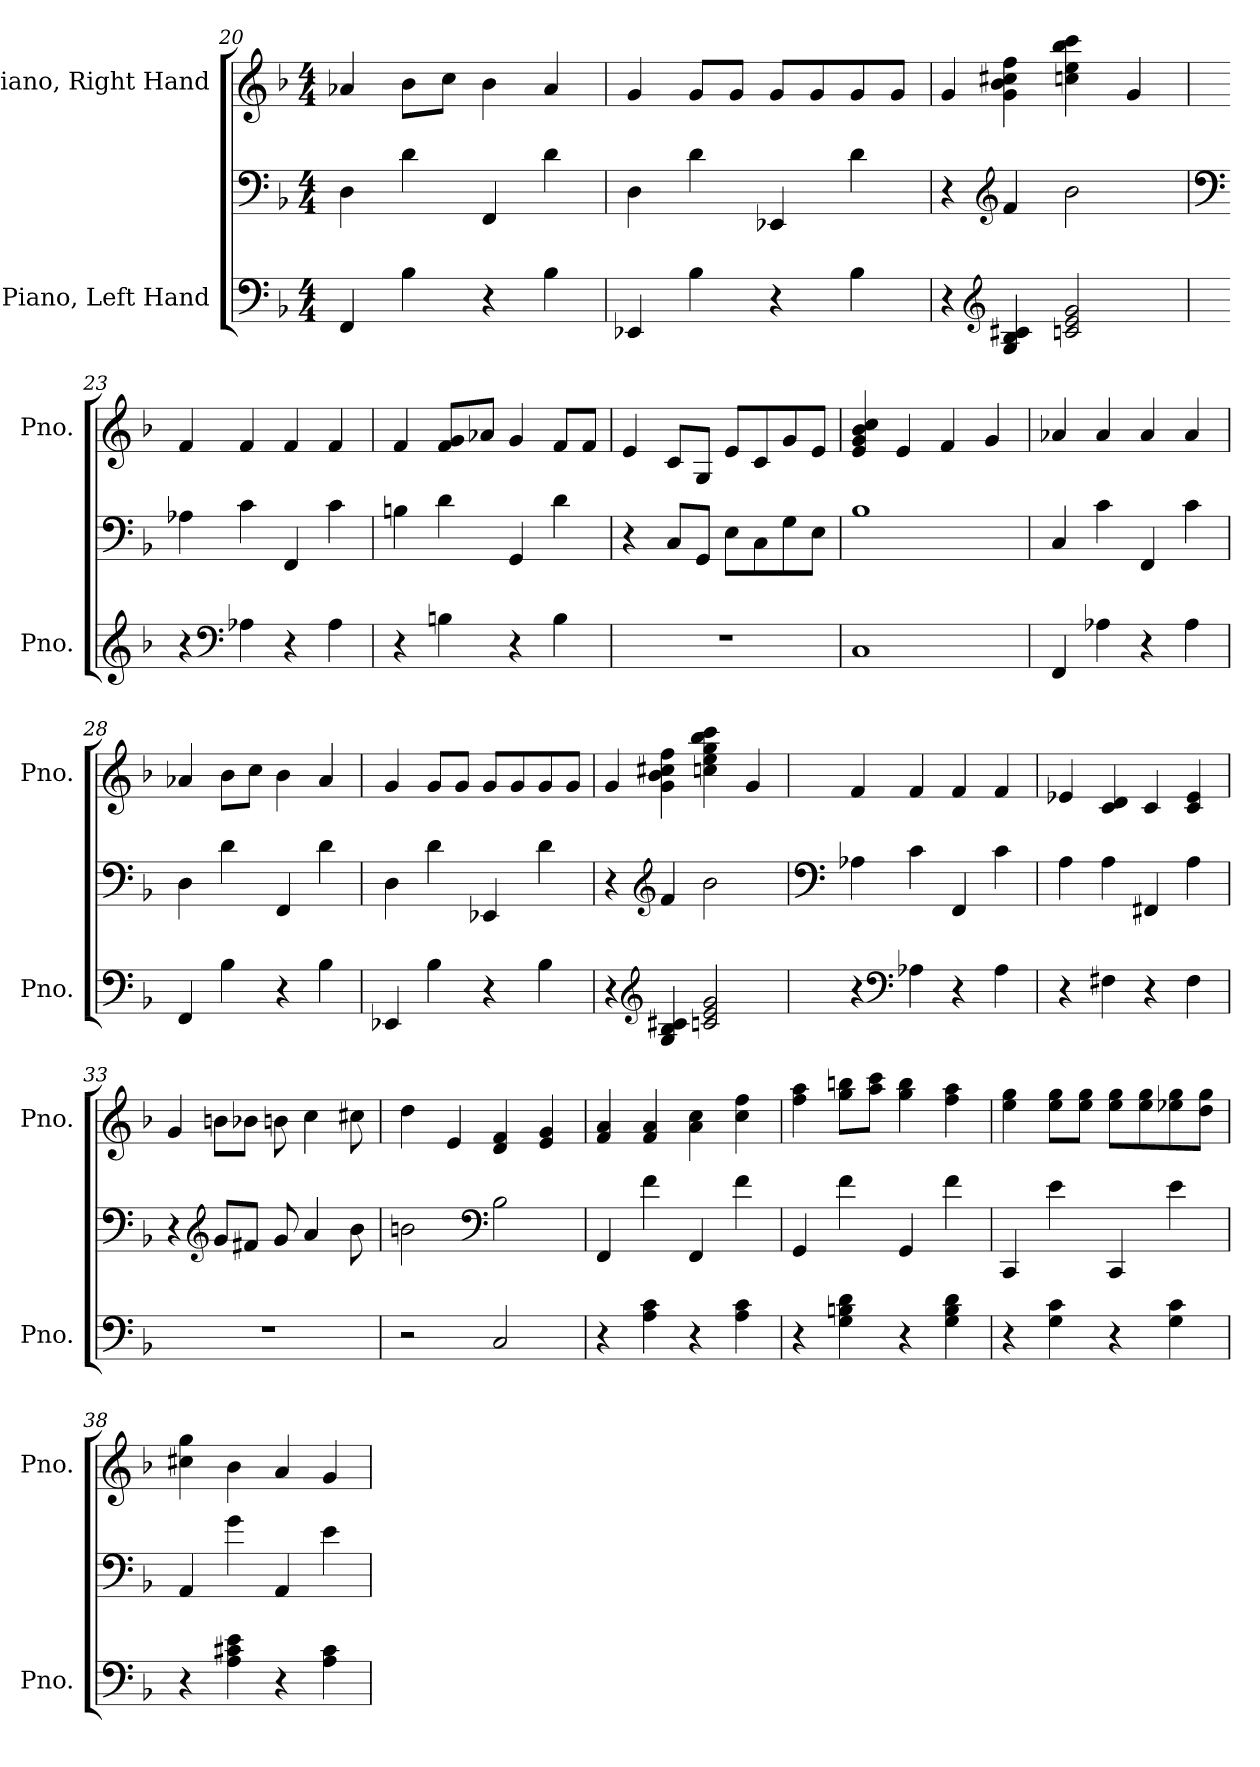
**kern	**kern	**kern
*part2	*part2	*part1
*staff3	*staff2	*staff1
*I"Piano, Left Hand	*	*I"Piano, Right Hand
*I'Pno.	*	*I'Pno.
!!LO:PB:g=z
*clefF4	*clefF4	*clefG2
*k[b-]	*k[b-]	*k[b-]
*M4/4	*M4/4	*M4/4
=20	=20	=20
4FF/	4D\	4a-X/
4B-\	4d\	8b-\L
.	.	8cc\J
4r	4FF/	4b-\
4B-\	4d\	4a-/
=21	=21	=21
4EE-X/	4D\	4g/
4B-\	4d\	8g/L
.	.	8g/J
4r	4EE-X/	8g/L
.	.	8g/
4B-\	4d\	8g/
.	.	8g/J
=22	=22	=22
4r	4r	4g/
*clefG2	*clefG2	*
4G/ 4B-/ 4c#X/	4f/	4g\ 4b-\ 4cc#X\ 4ff\
2cn/ 2e/ 2g/	2b-\	4ccn\ 4ee\ 4bb-\ 4ccc\
.	.	4g/
=23	=23	=23
*	*clefF4	*
4r	4A-X\	4f/
*clefF4	*	*
4A-X\	4c\	4f/
4r	4FF/	4f/
4A-\	4c\	4f/
=24	=24	=24
4r	4Bn\	4f/
4Bn\	4d\	8f/ 8g/L
.	.	8a-X/J
4r	4GG/	4g/
4B\	4d\	8f/L
.	.	8f/J
!!LO:LB:g=z
=25	=25	=25
1r	4r	4e/
.	8C/L	8c/L
.	8GG/J	8G/J
.	8E\L	8e/L
.	8C\	8c/
.	8G\	8g/
.	8E\J	8e/J
=26	=26	=26
1C	1B-	4e/ 4g/ 4b-/ 4cc/
.	.	4e/
.	.	4f/
.	.	4g/
=27	=27	=27
4FF/	4C/	4a-X/
4A-X\	4c\	4a-/
4r	4FF/	4a-/
4A-\	4c\	4a-/
=28	=28	=28
4FF/	4D\	4a-X/
4B-\	4d\	8b-\L
.	.	8cc\J
4r	4FF/	4b-\
4B-\	4d\	4a-/
=29	=29	=29
4EE-X/	4D\	4g/
4B-\	4d\	8g/L
.	.	8g/J
4r	4EE-X/	8g/L
.	.	8g/
4B-\	4d\	8g/
.	.	8g/J
=30	=30	=30
4r	4r	4g/
*clefG2	*clefG2	*
4G/ 4B-/ 4c#X/	4f/	4g\ 4b-\ 4cc#X\ 4ff\
2cn/ 2e/ 2g/	2b-\	4ccn\ 4ee\ 4gg\ 4bb-\ 4ccc\
.	.	4g/
!!LO:LB:g=z
=31	=31	=31
*	*clefF4	*
4r	4A-X\	4f/
*clefF4	*	*
4A-X\	4c\	4f/
4r	4FF/	4f/
4A-\	4c\	4f/
=32	=32	=32
4r	4A\	4e-X/
4F#X\	4A\	4c/ 4d/
4r	4FF#X/	4c/
4F#\	4A\	4c/ 4e-/
=33	=33	=33
1r	4r	4g/
*	*clefG2	*
.	8g/L	8bn\L
.	8f#X/J	8b-X\J
.	8g/	8bn\
.	4a/	4cc\
.	8b-\	8cc#X\
=34	=34	=34
2r	2bn\	4dd\
.	.	4e/
*	*clefF4	*
2C/	2B-\	4d/ 4f/
.	.	4e/ 4g/
=35	=35	=35
4r	4FF/	4f/ 4a/
4A\ 4c\	4f\	4f/ 4a/
4r	4FF/	4a\ 4cc\
4A\ 4c\	4f\	4cc\ 4ff\
!!LO:LB:g=z
=36	=36	=36
4r	4GG/	4ff\ 4aa\
4G\ 4Bn\ 4d\	4f\	8gg\ 8bbn\L
.	.	8aa\ 8ccc\J
4r	4GG/	4gg\ 4bb\
4G\ 4B\ 4d\	4f\	4ff\ 4aa\
=37	=37	=37
4r	4CC/	4ee\ 4gg\
4G\ 4c\	4e\	8ee\ 8gg\L
.	.	8ee\ 8gg\J
4r	4CC/	8ee\ 8gg\L
.	.	8ee\ 8gg\
4G\ 4c\	4e\	8ee-X\ 8gg\
.	.	8dd\ 8gg\J
=38	=38	=38
4r	4AA/	4cc#X\ 4gg\
4A\ 4c#X\ 4e\	4g\	4b-\
4r	4AA/	4a/
4A\ 4c#\	4e\	4g/
=	=	=
*-	*-	*-
